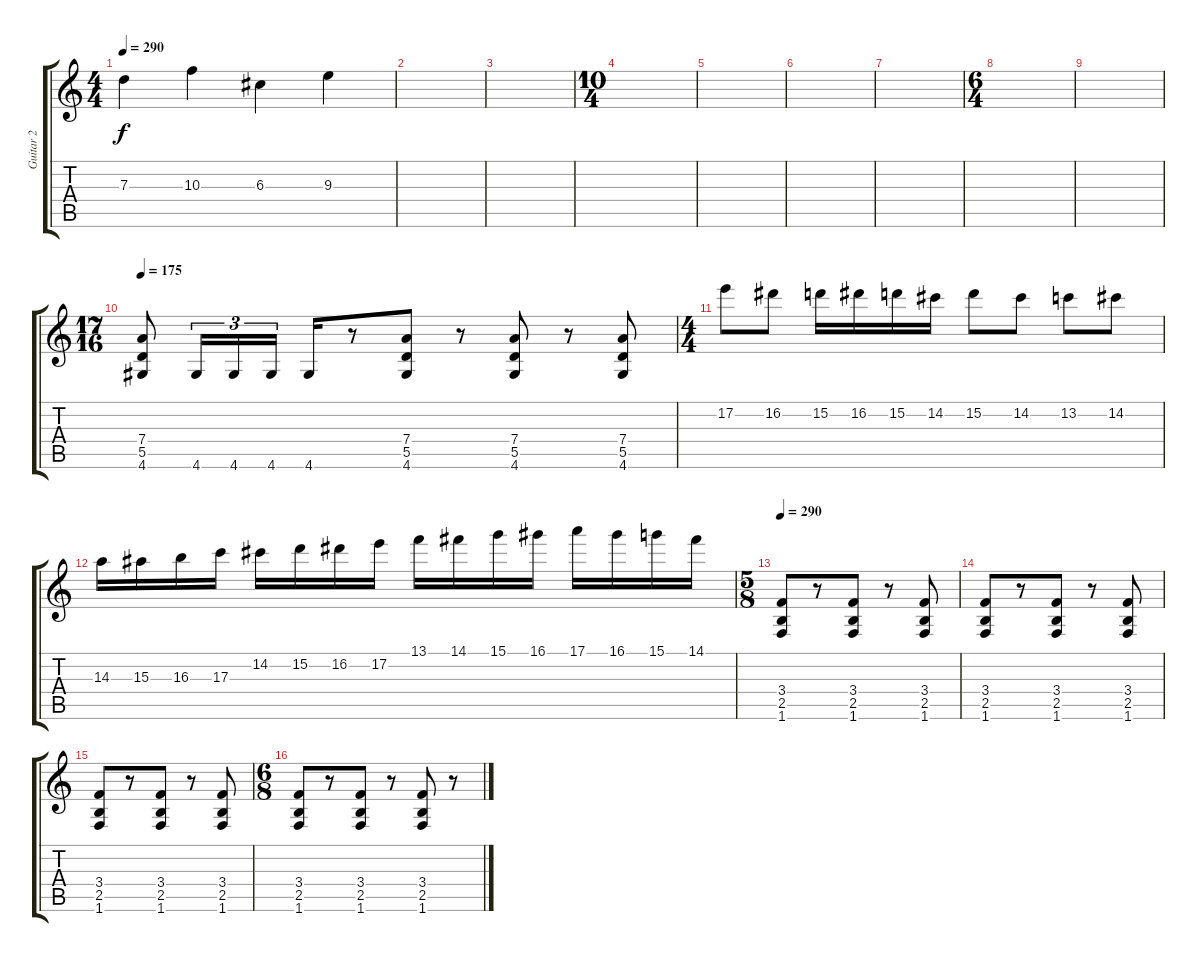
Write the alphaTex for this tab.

\track ("Guitar 2" "Guitar 2") {instrument distortionguitar}
\staff {score tabs}
\tuning (E4 B3 G3 D3 A2 E2) {hide}
\ts (4 4)
\tempo 290
\clef g2
\ks c
7.3.4{dy f} 10.3.4 6.3.4 9.3.4 |
|
|
\ts (10 4)
|
|
|
|
\ts (6 4)
|
|
\ts (17 16)
\tempo 175
(7.4 5.5 4.6).8 4.6.16{tu (3 2)} 4.6.16{tu (3 2)} 4.6.16{tu (3 2)} 4.6.16 r.8 (7.4 5.5 4.6).8 r.8 (7.4 5.5 4.6).8 r.8 (7.4 5.5 4.6).8 |
\ts (4 4)
17.2.8 16.2.8 15.2.16 16.2.16 15.2.16 14.2.16 15.2.8 14.2.8 13.2.8 14.2.8 |
14.3.16 15.3.16 16.3.16 17.3.16 14.2.16 15.2.16 16.2.16 17.2.16 13.1.16 14.1.16 15.1.16 16.1.16 17.1.16 16.1.16 15.1.16 14.1.16 |
\ts (5 8)
\tempo 290
(3.4 2.5 1.6).8 r.8 (3.4 2.5 1.6).8 r.8 (3.4 2.5 1.6).8 |
(3.4 2.5 1.6).8 r.8 (3.4 2.5 1.6).8 r.8 (3.4 2.5 1.6).8 |
(3.4 2.5 1.6).8 r.8 (3.4 2.5 1.6).8 r.8 (3.4 2.5 1.6).8 |
\ts (6 8)
(3.4 2.5 1.6).8 r.8 (3.4 2.5 1.6).8 r.8 (3.4 2.5 1.6).8 r.8
